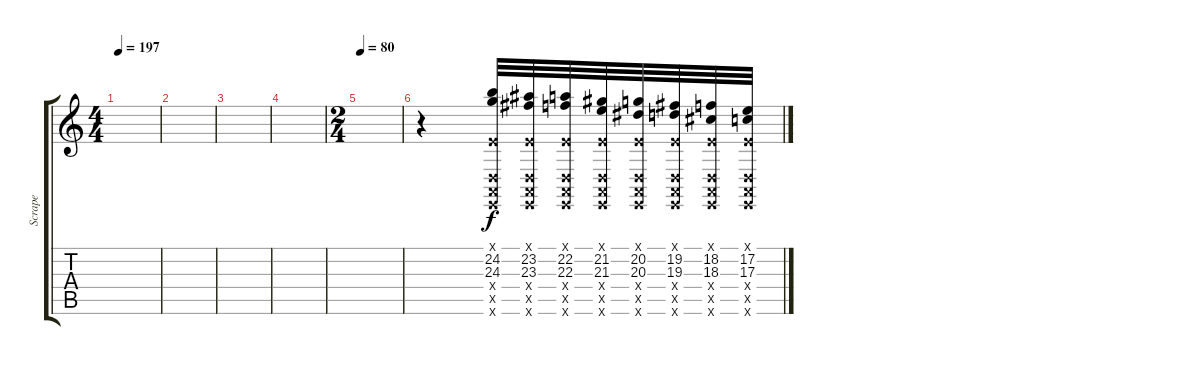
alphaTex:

\track ("Scrape" "Scrape") {instrument guitarfretnoise}
\staff {score tabs}
\tuning (E4 B3 G3 D3 A2 E2) {hide}
\ts (4 4)
\tempo 197
\clef g2
\ks c
|
|
|
|
\ts (2 4)
\tempo 80
|
r.4 (0.1{x} 24.2 24.3 0.4{x} 0.5{x} 0.6{x}).32 (0.1{x} 23.2 23.3 0.4{x} 0.5{x} 0.6{x}).32 (0.1{x} 22.2 22.3 0.4{x} 0.5{x} 0.6{x}).32 (0.1{x} 21.2 21.3 0.4{x} 0.5{x} 0.6{x}).32 (0.1{x} 20.2 20.3 0.4{x} 0.5{x} 0.6{x}).32 (0.1{x} 19.2 19.3 0.4{x} 0.5{x} 0.6{x}).32 (0.1{x} 18.2 18.3 0.4{x} 0.5{x} 0.6{x}).32 (0.1{x} 17.2 17.3 0.4{x} 0.5{x} 0.6{x}).32
